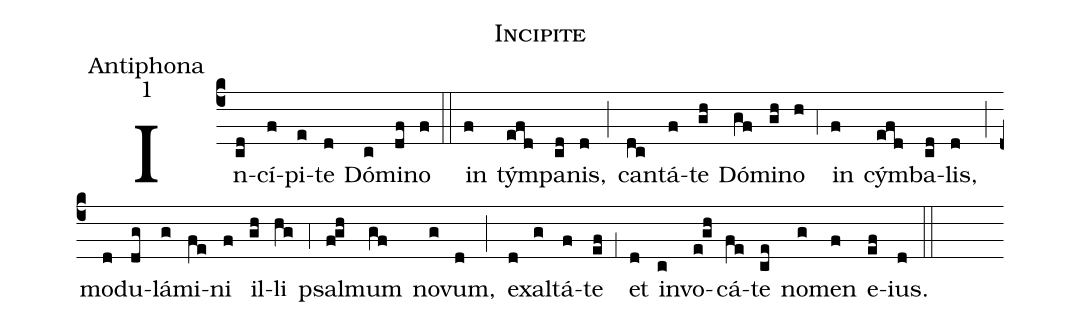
name:Incipite;
office-part:Antiphona;
mode:1;
%%
(c4) In(cd)cí(f)pi(e)te(d) Dó(c)mi(df)no(f) (::)
in(f) tým(efd)pa(cd)nis,(d) (;) can(dc)tá(f)te(gh) Dó(gf)mi(gh)no(h) (,4) in(f) cým(efd)ba(cd)lis,(d) (;) mo(d)du(dg)lá(g)mi(fe)ni(f) il(gh)li(hg) (,4) psal(f!gh)mum(gf) no(g)vum,(d) (;) ex(d)al(g)tá(f)te(ef) (,1) et(d) in(c)vo(e!gh)cá(fe)te(ce) no(g)men(f) e(ef)ius.(d) (::)
